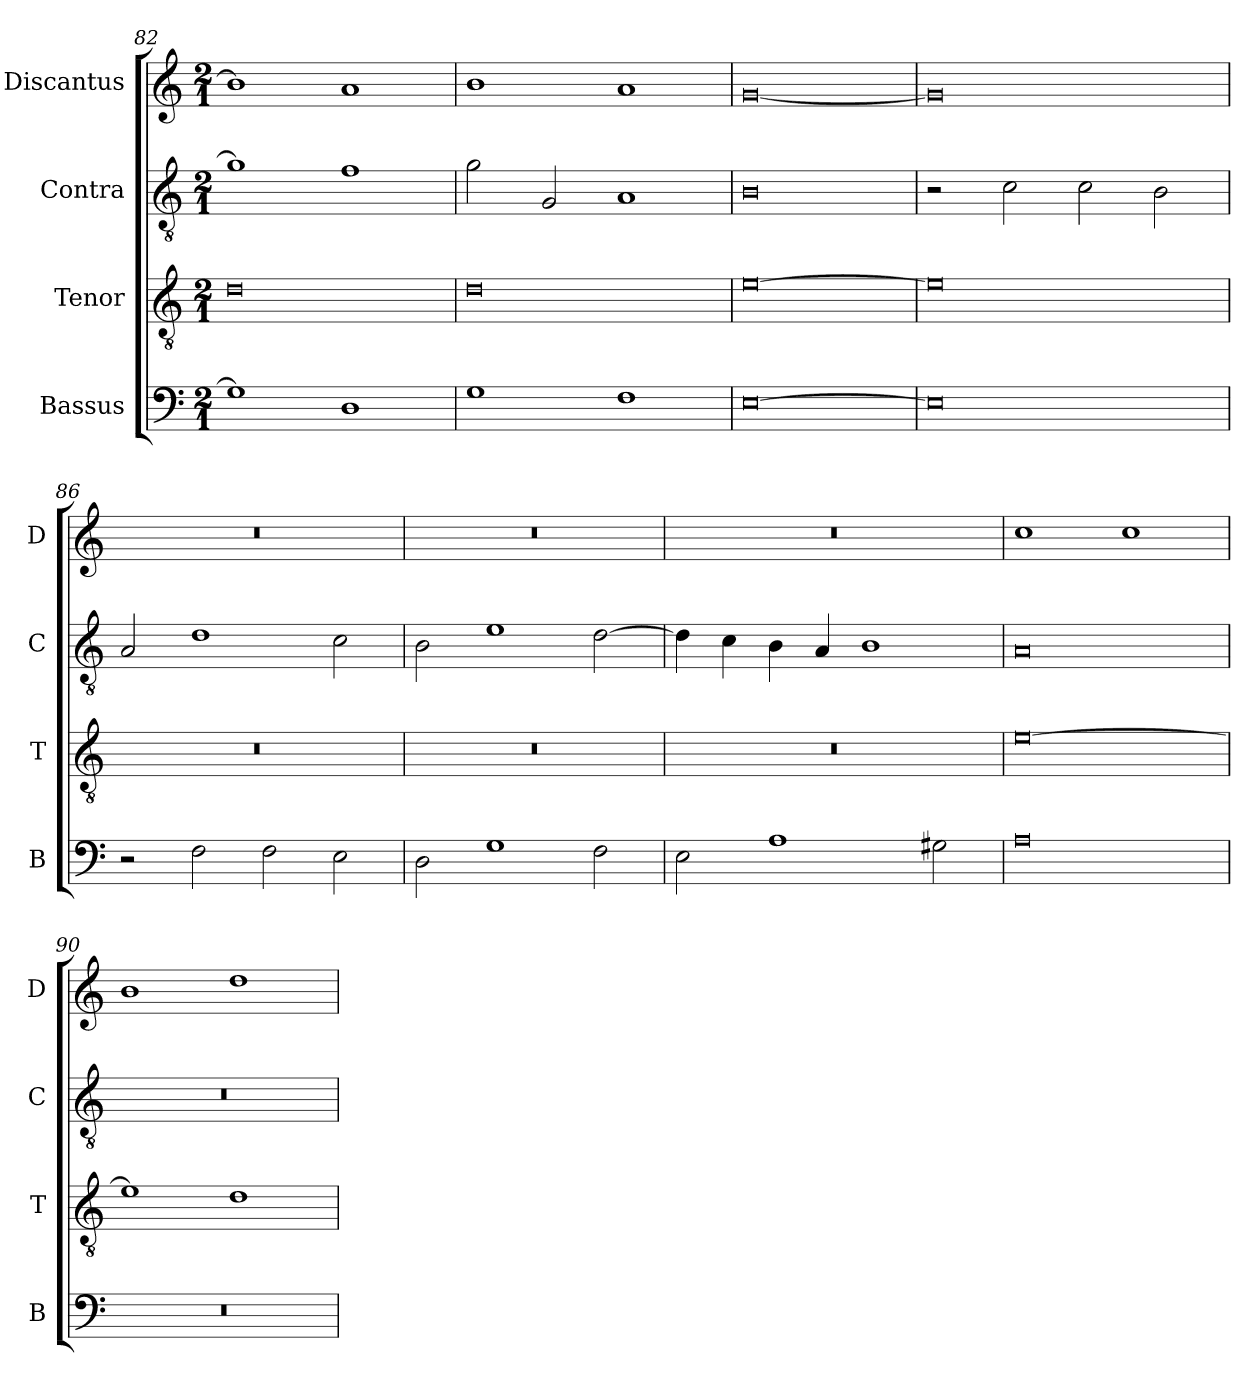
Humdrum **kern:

**kern	**kern	**kern	**kern
*part4	*part3	*part2	*part1
*staff4	*staff3	*staff2	*staff1
*I"Bassus	*I"Tenor	*I"Contra	*I"Discantus
*I'B	*I'T	*I'C	*I'D
*clefF4	*clefGv2	*clefGv2	*clefG2
*k[]	*k[]	*k[]	*k[]
*M2/1	*M2/1	*M2/1	*M2/1
=82	=82	=82	=82
1G]	0d	1g]	1b]
1D	.	1f	1a
=83	=83	=83	=83
1G	0d	2g\	1b
.	.	2G/	.
1F	.	1A	1a
=84	=84	=84	=84
[0E	[0e	0B	[0g
=85	=85	=85	=85
0E]	0e]	2r	0g]
.	.	2c\	.
.	.	2c\	.
.	.	2B\	.
=86	=86	=86	=86
2r	0r	2A/	0r
2F\	.	1d	.
2F\	.	.	.
2E\	.	2c\	.
=87	=87	=87	=87
2D\	0r	2B\	0r
1G	.	1e	.
2F\	.	[2d\	.
=88	=88	=88	=88
2E\	0r	4d\]	0r
.	.	4c\	.
1A	.	4B\	.
.	.	4A/	.
.	.	1B	.
2G#X\	.	.	.
=89	=89	=89	=89
0A	[0e	0A	1cc
.	.	.	1cc
=90	=90	=90	=90
0r	1e]	0r	1b
.	1d	.	1dd
=	=	=	=
*-	*-	*-	*-
